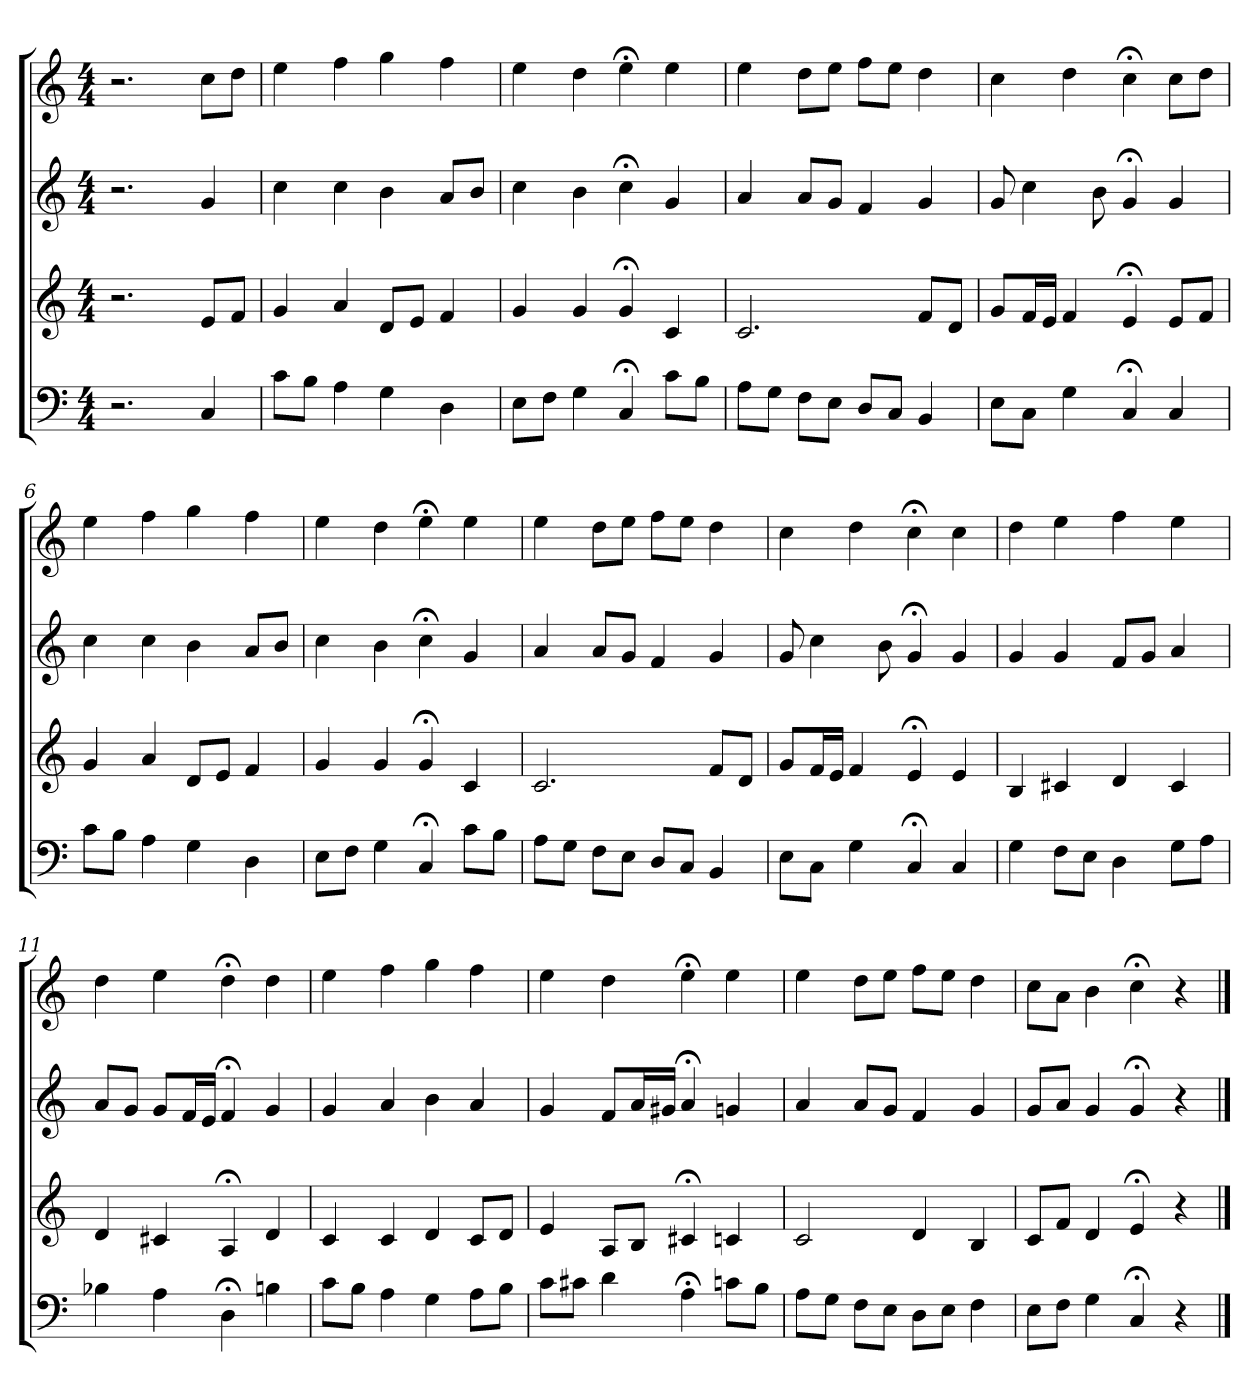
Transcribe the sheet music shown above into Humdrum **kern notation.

**kern	**kern	**kern	**kern
*part4	*part3	*part2	*part1
*staff4	*staff3	*staff2	*staff1
*clefF4	*clefG2	*clefG2	*clefG2
*k[]	*k[]	*k[]	*k[]
*C:	*C:	*C:	*C:
*M4/4	*M4/4	*M4/4	*M4/4
=1	=1	=1	=1
2.r	2.r	2.r	2.r
4C	8e/L	4g	8cc\L
.	8f/J	.	8dd\J
=2	=2	=2	=2
8c\L	4g	4cc	4ee
8B\J	.	.	.
4A	4a	4cc	4ff
4G	8d/L	4b	4gg
.	8e/J	.	.
4D	4f	8a/L	4ff
.	.	8b/J	.
=3	=3	=3	=3
8E\L	4g	4cc	4ee
8F\J	.	.	.
4G	4g	4b	4dd
4C;<	4g;<	4cc;<	4ee;<
8c\L	4c	4g	4ee
8B\J	.	.	.
=4	=4	=4	=4
8A\L	2.c	4a	4ee
8G\J	.	.	.
8F\L	.	8a/L	8dd\L
8E\J	.	8g/J	8ee\J
8D/L	.	4f	8ff\L
8C/J	.	.	8ee\J
4BB	8f/L	4g	4dd
.	8d/J	.	.
=5	=5	=5	=5
8E\L	8g/L	8g	4cc
8C\J	16f/L	4cc	.
.	16e/JJ	.	.
4G	4f	.	4dd
.	.	8b	.
4C;<	4e;<	4g;<	4cc;<
4C	8e/L	4g	8cc\L
.	8f/J	.	8dd\J
=6	=6	=6	=6
8c\L	4g	4cc	4ee
8B\J	.	.	.
4A	4a	4cc	4ff
4G	8d/L	4b	4gg
.	8e/J	.	.
4D	4f	8a/L	4ff
.	.	8b/J	.
=7	=7	=7	=7
8E\L	4g	4cc	4ee
8F\J	.	.	.
4G	4g	4b	4dd
4C;<	4g;<	4cc;<	4ee;<
8c\L	4c	4g	4ee
8B\J	.	.	.
=8	=8	=8	=8
8A\L	2.c	4a	4ee
8G\J	.	.	.
8F\L	.	8a/L	8dd\L
8E\J	.	8g/J	8ee\J
8D/L	.	4f	8ff\L
8C/J	.	.	8ee\J
4BB	8f/L	4g	4dd
.	8d/J	.	.
=9	=9	=9	=9
8E\L	8g/L	8g	4cc
8C\J	16f/L	4cc	.
.	16e/JJ	.	.
4G	4f	.	4dd
.	.	8b	.
4C;<	4e;<	4g;<	4cc;<
4C	4e	4g	4cc
=10	=10	=10	=10
4G	4B	4g	4dd
8F\L	4c#X	4g	4ee
8E\J	.	.	.
4D	4d	8f/L	4ff
.	.	8g/J	.
8G\L	4c#	4a	4ee
8A\J	.	.	.
=11	=11	=11	=11
4B-X	4d	8a/L	4dd
.	.	8g/J	.
4A	4c#X	8g/L	4ee
.	.	16f/L	.
.	.	16e/JJ	.
4D;<	4A;<	4f;<	4dd;<
4Bn	4d	4g	4dd
=12	=12	=12	=12
8c\L	4c	4g	4ee
8B\J	.	.	.
4A	4c	4a	4ff
4G	4d	4b	4gg
8A\L	8c/L	4a	4ff
8B\J	8d/J	.	.
=13	=13	=13	=13
8c\L	4e	4g	4ee
8c#X\J	.	.	.
4d	8A/L	8f/L	4dd
.	8B/J	16a/L	.
.	.	16g#X/JJ	.
4A;<	4c#X;<	4a;<	4ee;<
8cn\L	4cn	4gn	4ee
8B\J	.	.	.
=14	=14	=14	=14
8A\L	2c	4a	4ee
8G\J	.	.	.
8F\L	.	8a/L	8dd\L
8E\J	.	8g/J	8ee\J
8D\L	4d	4f	8ff\L
8E\J	.	.	8ee\J
4F	4B	4g	4dd
=15	=15	=15	=15
8E\L	8c/L	8g/L	8cc\L
8F\J	8f/J	8a/J	8a\J
4G	4d	4g	4b
4C;<	4e;<	4g;<	4cc;<
4r	4r	4r	4r
==	==	==	==
*-	*-	*-	*-
